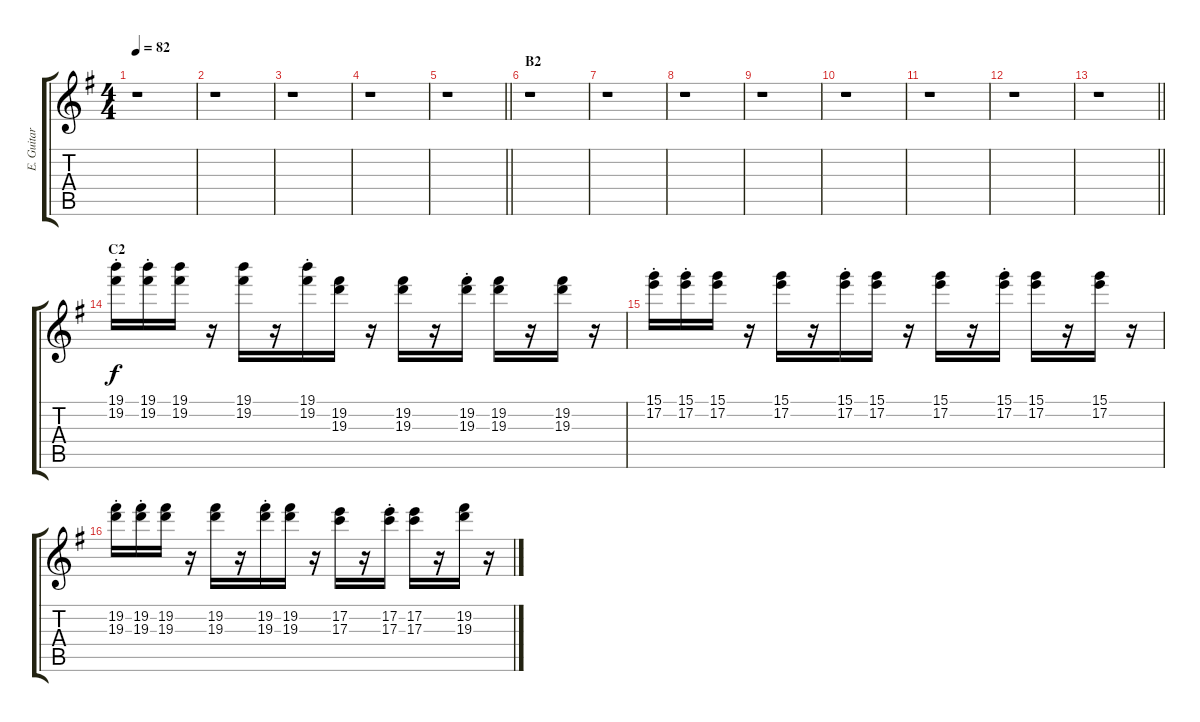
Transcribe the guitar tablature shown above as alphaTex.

\track ("E. Guitar II" "E. Guitar ") {instrument electricguitarclean}
\staff {score tabs}
\tuning (E4 B3 G3 D3 A2 E2) {hide}
\ts (4 4)
\tempo 82
\clef g2
\ks g
r.1{dy f} |
r.1 |
r.1 |
r.1 |
\barLineRight lightlight
r.1 |
\section ("" "B2")
r.1 |
r.1 |
r.1 |
r.1 |
r.1 |
r.1 |
r.1 |
\barLineRight lightlight
r.1 |
\section ("" "C2")
(19.1{st} 19.2{st}).16 (19.1{st} 19.2{st}).16 (19.1 19.2).16 r.16 (19.1 19.2).16 r.16 (19.1{st} 19.2{st}).16 (19.2 19.3).16 r.16 (19.2 19.3).16 r.16 (19.2{st} 19.3{st}).16 (19.2 19.3).16 r.16 (19.2 19.3).16 r.16 |
(15.1{st} 17.2{st}).16 (15.1{st} 17.2{st}).16 (15.1 17.2).16 r.16 (15.1 17.2).16 r.16 (15.1{st} 17.2{st}).16 (15.1 17.2).16 r.16 (15.1 17.2).16 r.16 (15.1{st} 17.2{st}).16 (15.1 17.2).16 r.16 (15.1 17.2).16 r.16 |
(19.2{st} 19.3{st}).16 (19.2{st} 19.3{st}).16 (19.2 19.3).16 r.16 (19.2 19.3).16 r.16 (19.2{st} 19.3{st}).16 (19.2 19.3).16 r.16 (17.2 17.3).16 r.16 (17.2{st} 17.3{st}).16 (17.2 17.3).16 r.16 (19.2 19.3).16 r.16
